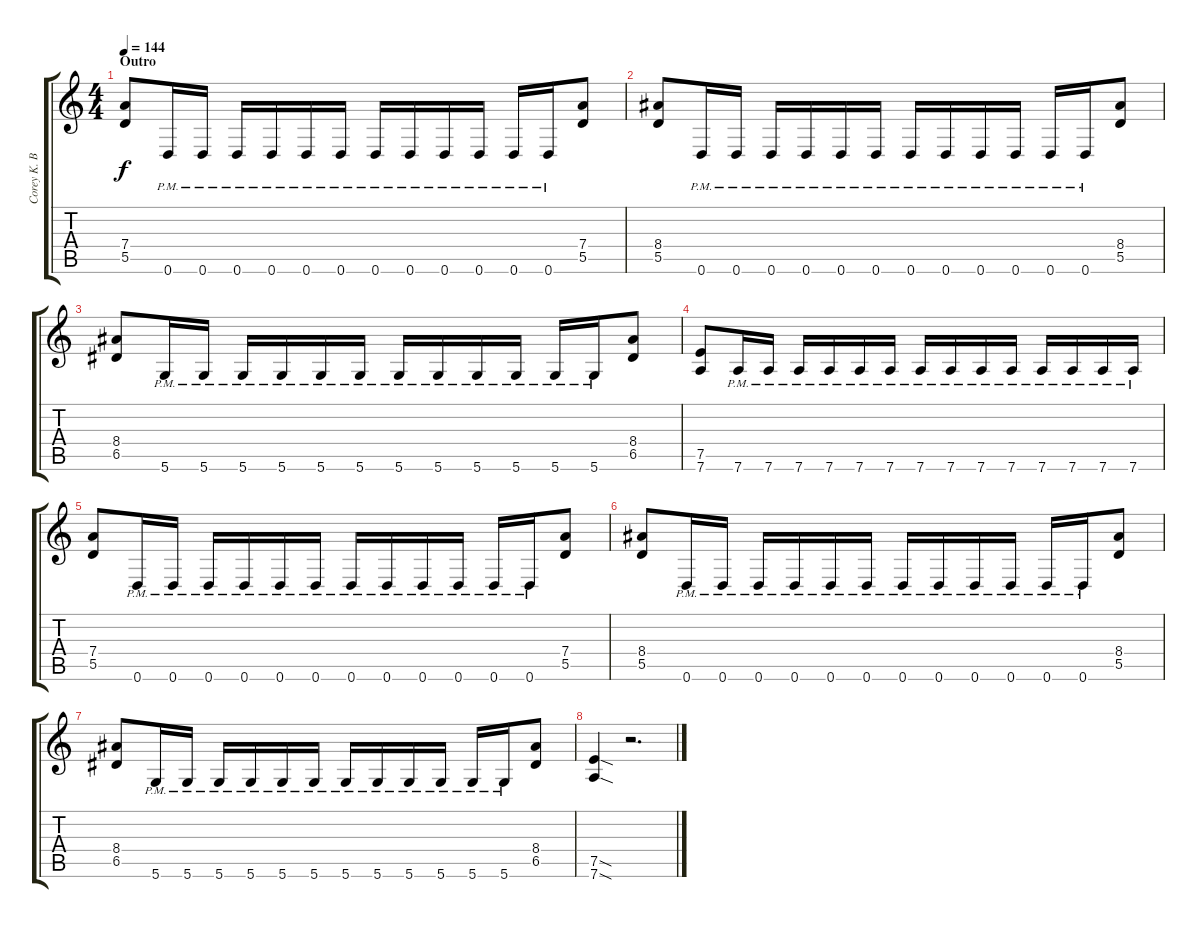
\track ("Corey K. Beaulieu" "Corey K. B") {instrument distortionguitar}
\staff {score tabs}
\tuning (E4 B3 G3 D3 A2 D2) {hide}
\ts (4 4)
\section ("" "Outro")
\tempo 144
\clef g2
\ks c
(7.4 5.5).8{dy f} 0.6{pm}.16 0.6{pm}.16 0.6{pm}.16 0.6{pm}.16 0.6{pm}.16 0.6{pm}.16 0.6{pm}.16 0.6{pm}.16 0.6{pm}.16 0.6{pm}.16 0.6{pm}.16 0.6{pm}.16 (7.4 5.5).8 |
(8.4 5.5).8 0.6{pm}.16 0.6{pm}.16 0.6{pm}.16 0.6{pm}.16 0.6{pm}.16 0.6{pm}.16 0.6{pm}.16 0.6{pm}.16 0.6{pm}.16 0.6{pm}.16 0.6{pm}.16 0.6{pm}.16 (8.4 5.5).8 |
(8.4 6.5).8 5.6{pm}.16 5.6{pm}.16 5.6{pm}.16 5.6{pm}.16 5.6{pm}.16 5.6{pm}.16 5.6{pm}.16 5.6{pm}.16 5.6{pm}.16 5.6{pm}.16 5.6{pm}.16 5.6{pm}.16 (8.4 6.5).8 |
(7.5 7.6).8 7.6{pm}.16 7.6{pm}.16 7.6{pm}.16 7.6{pm}.16 7.6{pm}.16 7.6{pm}.16 7.6{pm}.16 7.6{pm}.16 7.6{pm}.16 7.6{pm}.16 7.6{pm}.16 7.6{pm}.16 7.6{pm}.16 7.6{pm}.16 |
(7.4 5.5).8 0.6{pm}.16 0.6{pm}.16 0.6{pm}.16 0.6{pm}.16 0.6{pm}.16 0.6{pm}.16 0.6{pm}.16 0.6{pm}.16 0.6{pm}.16 0.6{pm}.16 0.6{pm}.16 0.6{pm}.16 (7.4 5.5).8 |
(8.4 5.5).8 0.6{pm}.16 0.6{pm}.16 0.6{pm}.16 0.6{pm}.16 0.6{pm}.16 0.6{pm}.16 0.6{pm}.16 0.6{pm}.16 0.6{pm}.16 0.6{pm}.16 0.6{pm}.16 0.6{pm}.16 (8.4 5.5).8 |
(8.4 6.5).8 5.6{pm}.16 5.6{pm}.16 5.6{pm}.16 5.6{pm}.16 5.6{pm}.16 5.6{pm}.16 5.6{pm}.16 5.6{pm}.16 5.6{pm}.16 5.6{pm}.16 5.6{pm}.16 5.6{pm}.16 (8.4 6.5).8 |
(7.5{sod} 7.6{sod}).4 r.2{d}
